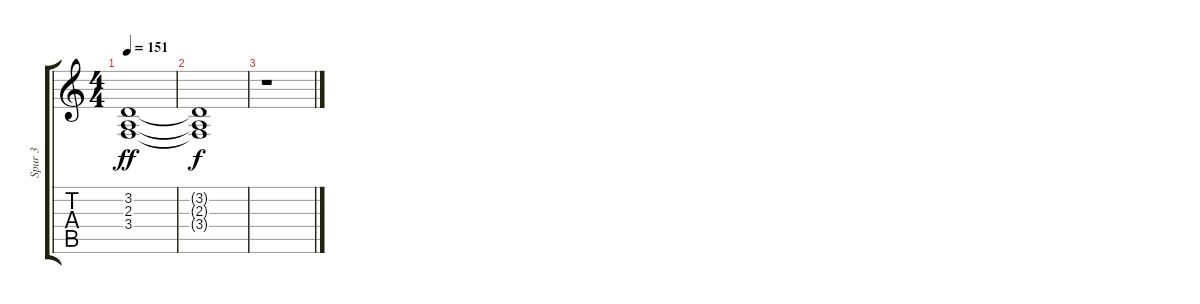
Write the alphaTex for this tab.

\track ("Spur 3" "Spur 3") {instrument acousticgrandpiano}
\staff {score tabs}
\tuning (E4 B3 G3 D3 A2 E2) {hide}
\ts (4 4)
\tempo 151
\clef g2
\ks c
(3.2 2.3 3.4).1{dy ff} |
(3.2{t} 2.3{t} 3.4{t}).1{dy f} |
r.1
